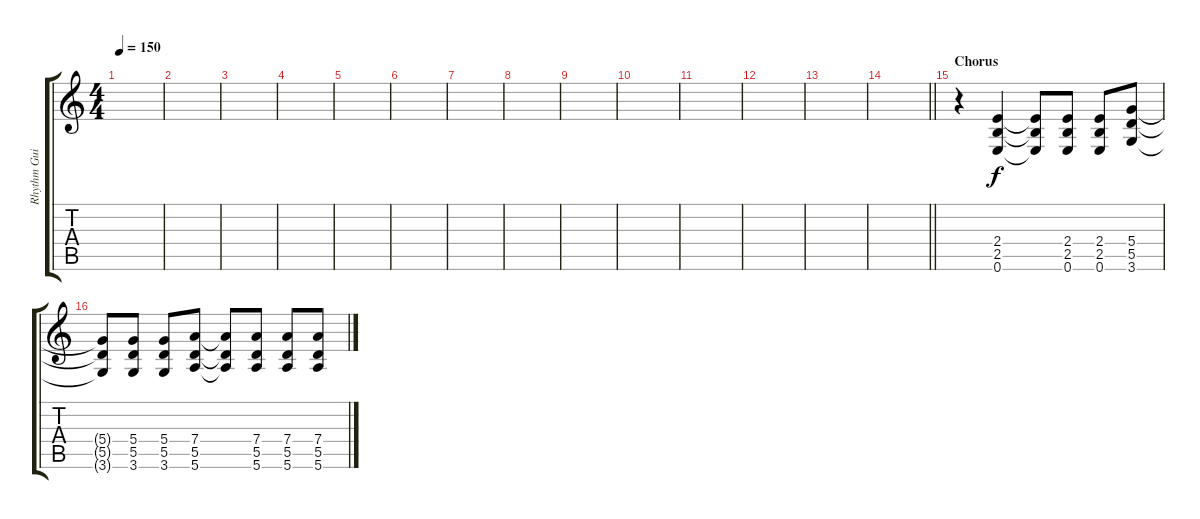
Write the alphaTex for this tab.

\track ("Rhythm Guitar" "Rhythm Gui") {instrument distortionguitar}
\staff {score tabs}
\tuning (E4 B3 G3 D3 A2 E2) {hide}
\ts (4 4)
\tempo 150
\clef g2
\ks c
|
|
|
|
|
|
|
|
|
|
|
|
|
\barLineRight lightlight
|
\section ("" "Chorus")
r.4 (2.4 2.5 0.6).4 (2.4{t} 2.5{t} 0.6{t}).8 (2.4 2.5 0.6).8 (2.4 2.5 0.6).8 (5.4 5.5 3.6).8 |
(5.4{t} 5.5{t} 3.6{t}).8 (5.4 5.5 3.6).8 (5.4 5.5 3.6).8 (7.4 5.5 5.6).8 (7.4{t} 5.5{t} 5.6{t}).8 (7.4 5.5 5.6).8 (7.4 5.5 5.6).8 (7.4 5.5 5.6).8
